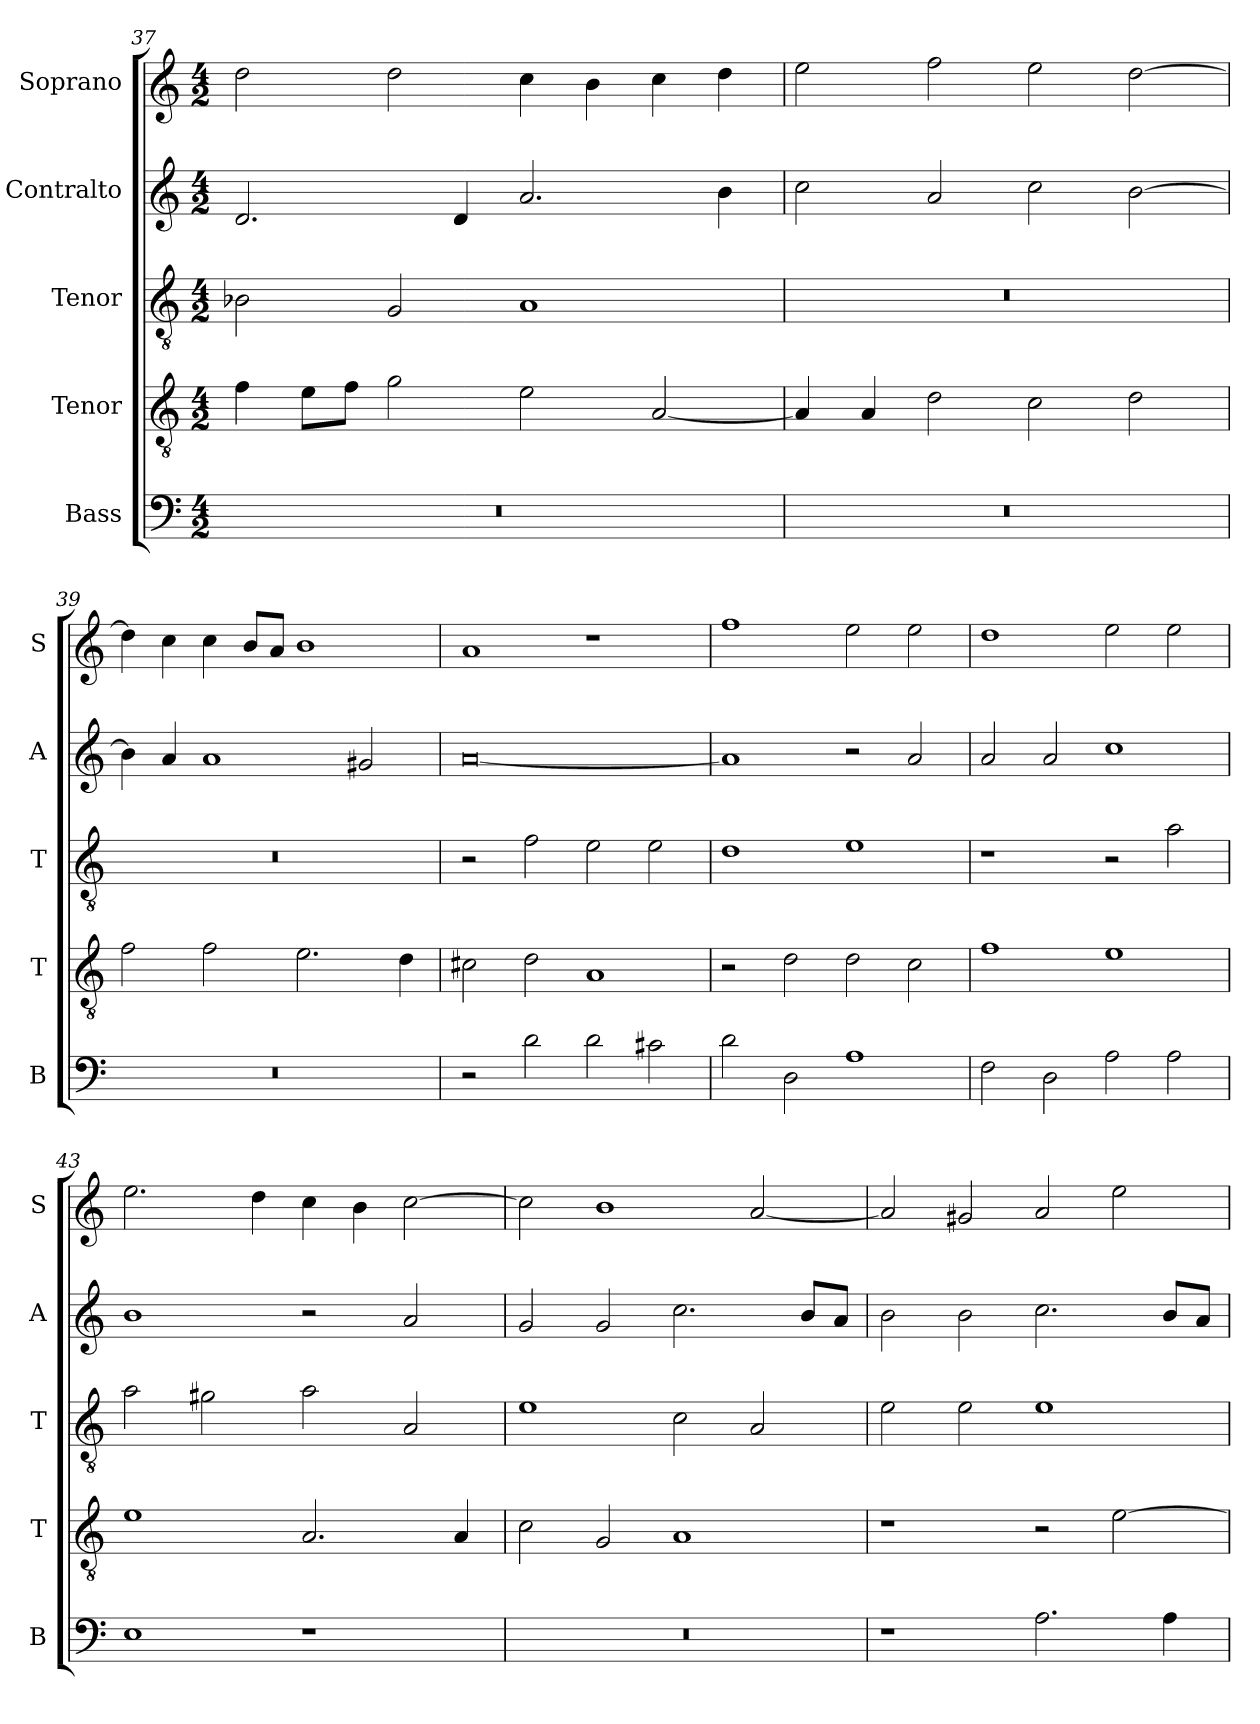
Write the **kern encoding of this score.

**kern	**kern	**kern	**kern	**kern
*part5	*part4	*part3	*part2	*part1
*staff5	*staff4	*staff3	*staff2	*staff1
*I"Bass	*I"Tenor	*I"Tenor	*I"Contralto	*I"Soprano
*I'B	*I'T	*I'T	*I'A	*I'S
*clefF4	*clefGv2	*clefGv2	*clefG2	*clefG2
*k[]	*k[]	*k[]	*k[]	*k[]
*A:aeo	*A:aeo	*A:aeo	*A:aeo	*A:aeo
*M4/2	*M4/2	*M4/2	*M4/2	*M4/2
=37	=37	=37	=37	=37
0r	4f	2B-X	2.d	2dd
.	8e\L	.	.	.
.	8f\J	.	.	.
.	2g	2G	.	2dd
.	.	.	4d	.
.	2e	1A	2.a	4cc
.	.	.	.	4b
.	[2A	.	.	4cc
.	.	.	4b	4dd
=38	=38	=38	=38	=38
0r	4A]	0r	2cc	2ee
.	4A	.	.	.
.	2d	.	2a	2ff
.	2c	.	2cc	2ee
.	2d	.	[2b	[2dd
=39	=39	=39	=39	=39
0r	2f	0r	4b]	4dd]
.	.	.	4a	4cc
.	2f	.	1a	4cc
.	.	.	.	8b/L
.	.	.	.	8a/J
.	2.e	.	.	1b
.	.	.	2g#X	.
.	4d	.	.	.
=40	=40	=40	=40	=40
2r	2c#X	2r	[0a	1a
2d	2d	2f	.	.
2d	1A	2e	.	1r
2c#X	.	2e	.	.
=41	=41	=41	=41	=41
2d	2r	1d	1a]	1ff
2D	2d	.	.	.
1A	2d	1e	2r	2ee
.	2c	.	2a	2ee
=42	=42	=42	=42	=42
2F	1f	1r	2a	1dd
2D	.	.	2a	.
2A	1e	2r	1cc	2ee
2A	.	2a	.	2ee
=43	=43	=43	=43	=43
1E	1e	2a	1b	2.ee
.	.	2g#X	.	.
.	.	.	.	4dd
1r	2.A	2a	2r	4cc
.	.	.	.	4b
.	.	2A	2a	[2cc
.	4A	.	.	.
=44	=44	=44	=44	=44
0r	2c	1e	2g	2cc]
.	2G	.	2g	1b
.	1A	2c	2.cc	.
.	.	2A	.	[2a
.	.	.	8b/L	.
.	.	.	8a/J	.
=45	=45	=45	=45	=45
1r	1r	2e	2b	2a]
.	.	2e	2b	2g#X
2.A	2r	1e	2.cc	2a
.	[2e	.	.	2ee
4A	.	.	8b/L	.
.	.	.	8a/J	.
=	=	=	=	=
*-	*-	*-	*-	*-
